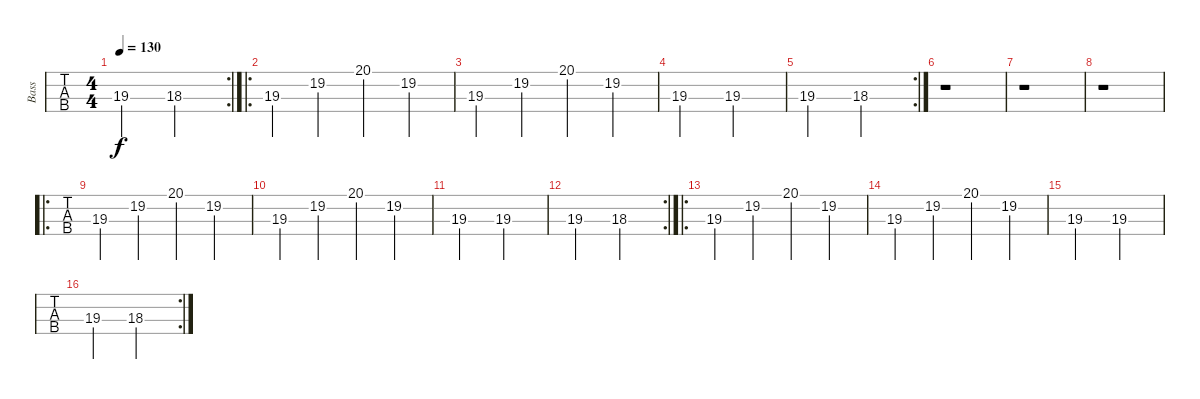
\track ("Bass" "Bass") {instrument electricbasspick}
\staff {tabs}
\tuning (G2 D2 A1 E1) {hide}
\rc 2
\ts (4 4)
\tempo 130
\clef f4
\ks c
19.3.2{dy f} 18.3.2 |
\ro
19.3.4 19.2.4 20.1.4 19.2.4 |
19.3.4 19.2.4 20.1.4 19.2.4 |
19.3.2 19.3.2 |
\rc 2
19.3.2 18.3.2 |
r.1 |
r.1 |
r.1 |
\ro
19.3.4 19.2.4 20.1.4 19.2.4 |
19.3.4 19.2.4 20.1.4 19.2.4 |
19.3.2 19.3.2 |
\rc 2
19.3.2 18.3.2 |
\ro
19.3.4 19.2.4 20.1.4 19.2.4 |
19.3.4 19.2.4 20.1.4 19.2.4 |
19.3.2 19.3.2 |
\rc 2
19.3.2 18.3.2
